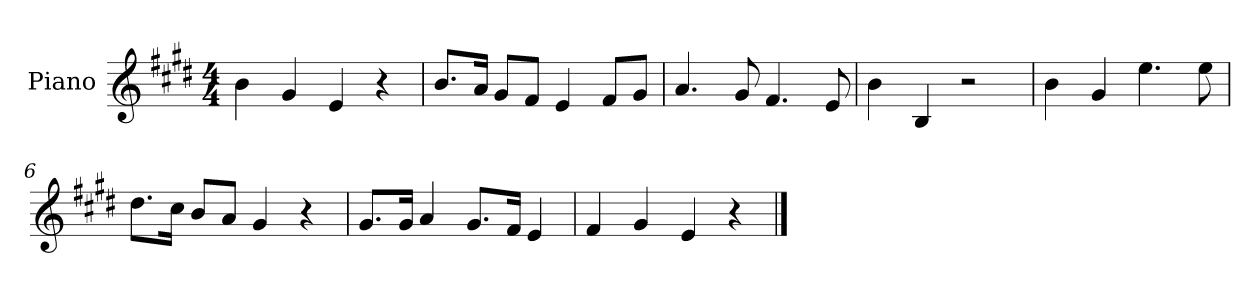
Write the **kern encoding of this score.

**kern
*part1
*staff1
*I"Piano
*I'Pno.
*clefG2
*k[f#c#g#d#]
*M4/4
*MM120
=1
4b\
4g#/
4e/
4r
=2
8.b/L
16a/Jk
8g#/L
8f#/J
4e/
8f#/L
8g#/J
=3
4.a/
8g#/
4.f#/
8e/
=4
4b\
4B/
2r
=5
4b\
4g#/
4.ee\
8ee\
=6
8.dd#\L
16cc#\Jk
8b/L
8a/J
4g#/
4r
=7
8.g#/L
16g#/Jk
4a/
8.g#/L
16f#/Jk
4e/
!!LO:LB:g=z
=8
4f#/
4g#/
4e/
4r
==
*-
